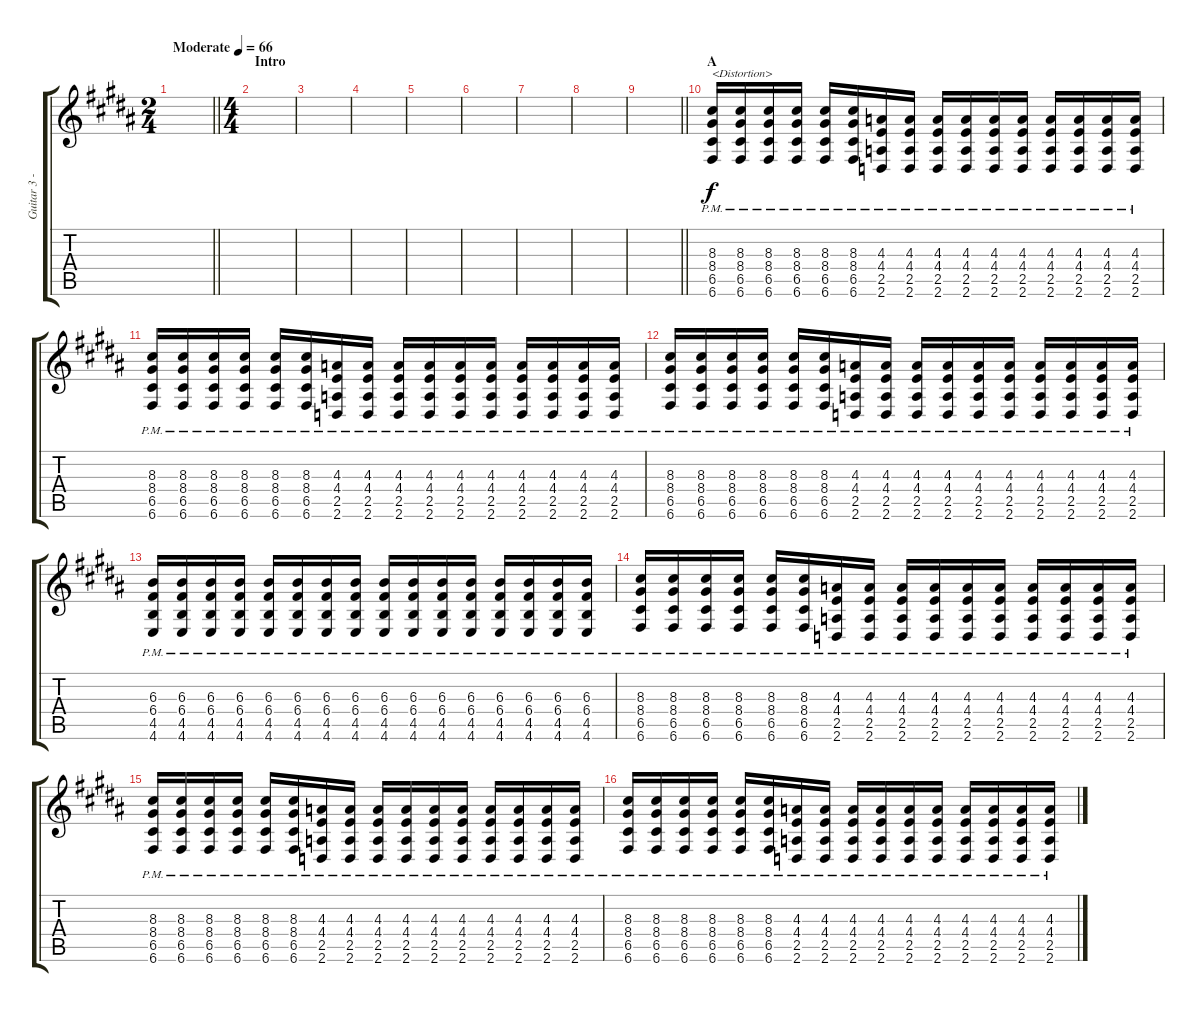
\track ("Guitar 3 - Uruha" "Guitar 3 -") {instrument distortionguitar}
\staff {score tabs}
\tuning (D4 A3 F3 C3 G2 C2) {hide}
\ts (2 4)
\tempo (66 "Moderate")
\clef g2
\barLineRight lightlight
\ks b
|
\ts (4 4)
\section ("" "Intro")
|
|
|
|
|
|
|
\barLineRight lightlight
|
\section ("" "A")
(8.3{pm} 8.4{pm} 6.5{pm} 6.6{pm}).16{txt "<Distortion>" balance 8} (8.3{pm} 8.4{pm} 6.5{pm} 6.6{pm}).16 (8.3{pm} 8.4{pm} 6.5{pm} 6.6{pm}).16 (8.3{pm} 8.4{pm} 6.5{pm} 6.6{pm}).16 (8.3{pm} 8.4{pm} 6.5{pm} 6.6{pm}).16 (8.3{pm} 8.4{pm} 6.5{pm} 6.6{pm}).16 (4.3{pm} 4.4{pm} 2.5{pm} 2.6{pm}).16 (4.3{pm} 4.4{pm} 2.5{pm} 2.6{pm}).16 (4.3{pm} 4.4{pm} 2.5{pm} 2.6{pm}).16 (4.3{pm} 4.4{pm} 2.5{pm} 2.6{pm}).16 (4.3{pm} 4.4{pm} 2.5{pm} 2.6{pm}).16 (4.3{pm} 4.4{pm} 2.5{pm} 2.6{pm}).16 (4.3{pm} 4.4{pm} 2.5{pm} 2.6{pm}).16 (4.3{pm} 4.4{pm} 2.5{pm} 2.6{pm}).16 (4.3{pm} 4.4{pm} 2.5{pm} 2.6{pm}).16 (4.3{pm} 4.4{pm} 2.5{pm} 2.6{pm}).16 |
(8.3{pm} 8.4{pm} 6.5{pm} 6.6{pm}).16 (8.3{pm} 8.4{pm} 6.5{pm} 6.6{pm}).16 (8.3{pm} 8.4{pm} 6.5{pm} 6.6{pm}).16 (8.3{pm} 8.4{pm} 6.5{pm} 6.6{pm}).16 (8.3{pm} 8.4{pm} 6.5{pm} 6.6{pm}).16 (8.3{pm} 8.4{pm} 6.5{pm} 6.6{pm}).16 (4.3{pm} 4.4{pm} 2.5{pm} 2.6{pm}).16 (4.3{pm} 4.4{pm} 2.5{pm} 2.6{pm}).16 (4.3{pm} 4.4{pm} 2.5{pm} 2.6{pm}).16 (4.3{pm} 4.4{pm} 2.5{pm} 2.6{pm}).16 (4.3{pm} 4.4{pm} 2.5{pm} 2.6{pm}).16 (4.3{pm} 4.4{pm} 2.5{pm} 2.6{pm}).16 (4.3{pm} 4.4{pm} 2.5{pm} 2.6{pm}).16 (4.3{pm} 4.4{pm} 2.5{pm} 2.6{pm}).16 (4.3{pm} 4.4{pm} 2.5{pm} 2.6{pm}).16 (4.3{pm} 4.4{pm} 2.5{pm} 2.6{pm}).16 |
(8.3{pm} 8.4{pm} 6.5{pm} 6.6{pm}).16 (8.3{pm} 8.4{pm} 6.5{pm} 6.6{pm}).16 (8.3{pm} 8.4{pm} 6.5{pm} 6.6{pm}).16 (8.3{pm} 8.4{pm} 6.5{pm} 6.6{pm}).16 (8.3{pm} 8.4{pm} 6.5{pm} 6.6{pm}).16 (8.3{pm} 8.4{pm} 6.5{pm} 6.6{pm}).16 (4.3{pm} 4.4{pm} 2.5{pm} 2.6{pm}).16 (4.3{pm} 4.4{pm} 2.5{pm} 2.6{pm}).16 (4.3{pm} 4.4{pm} 2.5{pm} 2.6{pm}).16 (4.3{pm} 4.4{pm} 2.5{pm} 2.6{pm}).16 (4.3{pm} 4.4{pm} 2.5{pm} 2.6{pm}).16 (4.3{pm} 4.4{pm} 2.5{pm} 2.6{pm}).16 (4.3{pm} 4.4{pm} 2.5{pm} 2.6{pm}).16 (4.3{pm} 4.4{pm} 2.5{pm} 2.6{pm}).16 (4.3{pm} 4.4{pm} 2.5{pm} 2.6{pm}).16 (4.3{pm} 4.4{pm} 2.5{pm} 2.6{pm}).16 |
(6.3{pm} 6.4{pm} 4.5{pm} 4.6{pm}).16 (6.3{pm} 6.4{pm} 4.5{pm} 4.6{pm}).16 (6.3{pm} 6.4{pm} 4.5{pm} 4.6{pm}).16 (6.3{pm} 6.4{pm} 4.5{pm} 4.6{pm}).16 (6.3{pm} 6.4{pm} 4.5{pm} 4.6{pm}).16 (6.3{pm} 6.4{pm} 4.5{pm} 4.6{pm}).16 (6.3{pm} 6.4{pm} 4.5{pm} 4.6{pm}).16 (6.3{pm} 6.4{pm} 4.5{pm} 4.6{pm}).16 (6.3{pm} 6.4{pm} 4.5{pm} 4.6{pm}).16 (6.3{pm} 6.4{pm} 4.5{pm} 4.6{pm}).16 (6.3{pm} 6.4{pm} 4.5{pm} 4.6{pm}).16 (6.3{pm} 6.4{pm} 4.5{pm} 4.6{pm}).16 (6.3{pm} 6.4{pm} 4.5{pm} 4.6{pm}).16 (6.3{pm} 6.4{pm} 4.5{pm} 4.6{pm}).16 (6.3{pm} 6.4{pm} 4.5{pm} 4.6{pm}).16 (6.3{pm} 6.4{pm} 4.5{pm} 4.6{pm}).16 |
(8.3{pm} 8.4{pm} 6.5{pm} 6.6{pm}).16 (8.3{pm} 8.4{pm} 6.5{pm} 6.6{pm}).16 (8.3{pm} 8.4{pm} 6.5{pm} 6.6{pm}).16 (8.3{pm} 8.4{pm} 6.5{pm} 6.6{pm}).16 (8.3{pm} 8.4{pm} 6.5{pm} 6.6{pm}).16 (8.3{pm} 8.4{pm} 6.5{pm} 6.6{pm}).16 (4.3{pm} 4.4{pm} 2.5{pm} 2.6{pm}).16 (4.3{pm} 4.4{pm} 2.5{pm} 2.6{pm}).16 (4.3{pm} 4.4{pm} 2.5{pm} 2.6{pm}).16 (4.3{pm} 4.4{pm} 2.5{pm} 2.6{pm}).16 (4.3{pm} 4.4{pm} 2.5{pm} 2.6{pm}).16 (4.3{pm} 4.4{pm} 2.5{pm} 2.6{pm}).16 (4.3{pm} 4.4{pm} 2.5{pm} 2.6{pm}).16 (4.3{pm} 4.4{pm} 2.5{pm} 2.6{pm}).16 (4.3{pm} 4.4{pm} 2.5{pm} 2.6{pm}).16 (4.3{pm} 4.4{pm} 2.5{pm} 2.6{pm}).16 |
(8.3{pm} 8.4{pm} 6.5{pm} 6.6{pm}).16 (8.3{pm} 8.4{pm} 6.5{pm} 6.6{pm}).16 (8.3{pm} 8.4{pm} 6.5{pm} 6.6{pm}).16 (8.3{pm} 8.4{pm} 6.5{pm} 6.6{pm}).16 (8.3{pm} 8.4{pm} 6.5{pm} 6.6{pm}).16 (8.3{pm} 8.4{pm} 6.5{pm} 6.6{pm}).16 (4.3{pm} 4.4{pm} 2.5{pm} 2.6{pm}).16 (4.3{pm} 4.4{pm} 2.5{pm} 2.6{pm}).16 (4.3{pm} 4.4{pm} 2.5{pm} 2.6{pm}).16 (4.3{pm} 4.4{pm} 2.5{pm} 2.6{pm}).16 (4.3{pm} 4.4{pm} 2.5{pm} 2.6{pm}).16 (4.3{pm} 4.4{pm} 2.5{pm} 2.6{pm}).16 (4.3{pm} 4.4{pm} 2.5{pm} 2.6{pm}).16 (4.3{pm} 4.4{pm} 2.5{pm} 2.6{pm}).16 (4.3{pm} 4.4{pm} 2.5{pm} 2.6{pm}).16 (4.3{pm} 4.4{pm} 2.5{pm} 2.6{pm}).16 |
(8.3{pm} 8.4{pm} 6.5{pm} 6.6{pm}).16 (8.3{pm} 8.4{pm} 6.5{pm} 6.6{pm}).16 (8.3{pm} 8.4{pm} 6.5{pm} 6.6{pm}).16 (8.3{pm} 8.4{pm} 6.5{pm} 6.6{pm}).16 (8.3{pm} 8.4{pm} 6.5{pm} 6.6{pm}).16 (8.3{pm} 8.4{pm} 6.5{pm} 6.6{pm}).16 (4.3{pm} 4.4{pm} 2.5{pm} 2.6{pm}).16 (4.3{pm} 4.4{pm} 2.5{pm} 2.6{pm}).16 (4.3{pm} 4.4{pm} 2.5{pm} 2.6{pm}).16 (4.3{pm} 4.4{pm} 2.5{pm} 2.6{pm}).16 (4.3{pm} 4.4{pm} 2.5{pm} 2.6{pm}).16 (4.3{pm} 4.4{pm} 2.5{pm} 2.6{pm}).16 (4.3{pm} 4.4{pm} 2.5{pm} 2.6{pm}).16 (4.3{pm} 4.4{pm} 2.5{pm} 2.6{pm}).16 (4.3{pm} 4.4{pm} 2.5{pm} 2.6{pm}).16 (4.3{pm} 4.4{pm} 2.5{pm} 2.6{pm}).16
